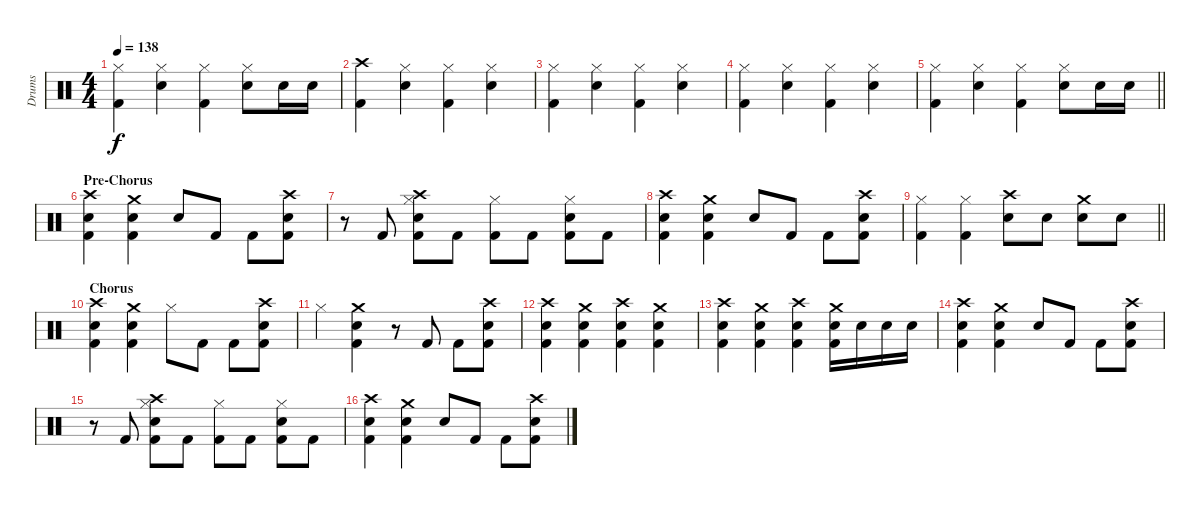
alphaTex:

\track ("Drums" "Drums") {instrument percussion}
\staff {score}
\articulation defaults
\ts (4 4)
\tempo 138
\clef neutral
\ks c
("Hi-Hat (closed)" "Kick (hit) 2").4{dy f} ("Snare (hit) 2" "Hi-Hat (closed)").4 ("Hi-Hat (closed)" "Kick (hit) 2").4 ("Snare (hit) 2" "Hi-Hat (closed)").8 "Snare (hit) 2".16 "Snare (hit) 2".16 |
("Crash high (hit)" "Kick (hit) 2").4 ("Snare (hit) 2" "Hi-Hat (closed)").4 ("Hi-Hat (closed)" "Kick (hit) 2").4 ("Snare (hit) 2" "Hi-Hat (closed)").4 |
("Hi-Hat (closed)" "Kick (hit) 2").4 ("Snare (hit) 2" "Hi-Hat (closed)").4 ("Hi-Hat (closed)" "Kick (hit) 2").4 ("Snare (hit) 2" "Hi-Hat (closed)").4 |
("Hi-Hat (closed)" "Kick (hit) 2").4 ("Snare (hit) 2" "Hi-Hat (closed)").4 ("Hi-Hat (closed)" "Kick (hit) 2").4 ("Snare (hit) 2" "Hi-Hat (closed)").4 |
\barLineRight lightlight
("Hi-Hat (closed)" "Kick (hit) 2").4 ("Snare (hit) 2" "Hi-Hat (closed)").4 ("Hi-Hat (closed)" "Kick (hit) 2").4 ("Snare (hit) 2" "Hi-Hat (closed)").8 "Snare (hit) 2".16 "Snare (hit) 2".16 |
\section ("" "Pre-Chorus")
("Crash high (hit)" "Snare (hit) 2" "Kick (hit) 2").4 ("Crash medium (hit)" "Snare (hit) 2" "Kick (hit) 2").4 "Snare (hit) 2".8 "Kick (hit) 2".8 "Kick (hit) 2".8 ("Crash high (hit)" "Snare (hit) 2" "Kick (hit) 2").8 |
r.8 "Kick (hit) 2".8 ("Crash high (hit)" "Snare (hit) 2" "Hi-Hat (closed)" "Kick (hit) 2").8 "Kick (hit) 2".8 ("Hi-Hat (closed)" "Kick (hit) 2").8 "Kick (hit) 2".8 ("Snare (hit) 2" "Hi-Hat (closed)" "Kick (hit) 2").8 "Kick (hit) 2".8 |
("Crash high (hit)" "Snare (hit) 2" "Kick (hit) 2").4 ("Crash medium (hit)" "Snare (hit) 2" "Kick (hit) 2").4 "Snare (hit) 2".8 "Kick (hit) 2".8 "Kick (hit) 2".8 ("Crash high (hit)" "Snare (hit) 2" "Kick (hit) 2").8 |
\barLineRight lightlight
("Hi-Hat (closed)" "Kick (hit) 2").4 ("Hi-Hat (closed)" "Kick (hit) 2").4 ("Crash high (hit)" "Snare (hit) 2").8 "Snare (hit) 2".8 ("Crash medium (hit)" "Snare (hit) 2").8 "Snare (hit) 2".8 |
\section ("" "Chorus")
("Crash high (hit)" "Snare (hit) 2" "Kick (hit) 2").4 ("Crash medium (hit)" "Snare (hit) 2" "Kick (hit) 2").4 "Hi-Hat (closed)".8 "Kick (hit) 2".8 "Kick (hit) 2".8 ("Crash high (hit)" "Snare (hit) 2" "Kick (hit) 2").8 |
"Hi-Hat (closed)".4 ("Crash medium (hit)" "Snare (hit) 2" "Kick (hit) 2").4 r.8 "Kick (hit) 2".8 "Kick (hit) 2".8 ("Crash high (hit)" "Snare (hit) 2" "Kick (hit) 2").8 |
("Crash high (hit)" "Snare (hit) 2" "Kick (hit) 2").4 ("Crash medium (hit)" "Snare (hit) 2" "Kick (hit) 2").4 ("Crash high (hit)" "Snare (hit) 2" "Kick (hit) 2").4 ("Crash medium (hit)" "Snare (hit) 2" "Kick (hit) 2").4 |
("Crash high (hit)" "Snare (hit) 2" "Kick (hit) 2").4 ("Crash medium (hit)" "Snare (hit) 2" "Kick (hit) 2").4 ("Crash high (hit)" "Snare (hit) 2" "Kick (hit) 2").4 ("Crash medium (hit)" "Snare (hit) 2" "Kick (hit) 2").16 "Snare (hit) 2".16 "Snare (hit) 2".16 "Snare (hit) 2".16 |
("Crash high (hit)" "Snare (hit) 2" "Kick (hit) 2").4 ("Crash medium (hit)" "Snare (hit) 2" "Kick (hit) 2").4 "Snare (hit) 2".8 "Kick (hit) 2".8 "Kick (hit) 2".8 ("Crash high (hit)" "Snare (hit) 2" "Kick (hit) 2").8 |
r.8 "Kick (hit) 2".8 ("Crash high (hit)" "Snare (hit) 2" "Hi-Hat (closed)" "Kick (hit) 2").8 "Kick (hit) 2".8 ("Hi-Hat (closed)" "Kick (hit) 2").8 "Kick (hit) 2".8 ("Snare (hit) 2" "Hi-Hat (closed)" "Kick (hit) 2").8 "Kick (hit) 2".8 |
("Crash high (hit)" "Snare (hit) 2" "Kick (hit) 2").4 ("Crash medium (hit)" "Snare (hit) 2" "Kick (hit) 2").4 "Snare (hit) 2".8 "Kick (hit) 2".8 "Kick (hit) 2".8 ("Crash high (hit)" "Snare (hit) 2" "Kick (hit) 2").8
